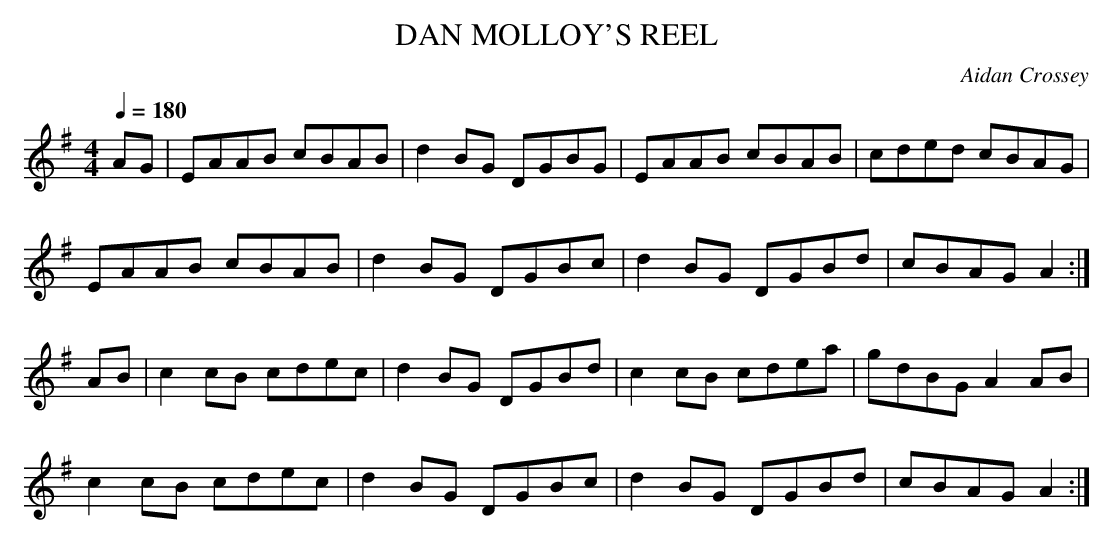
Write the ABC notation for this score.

X:1
T:DAN MOLLOY'S REEL
C:Aidan Crossey
Q:1/4=180
M:4/4
L:1/8
K:A Dorian
AG|EAAB cBAB|d2 BG DGBG|EAAB cBAB|cded cBAG|
EAAB cBAB|d2 BG DGBc|d2 BG DGBd|cBAG A2:|
AB|c2 cB cdec|d2 BG DGBd|c2 cB cdea|gdBG A2 AB|
c2 cB cdec|d2 BG DGBc|d2 BG DGBd|cBAG A2:|
